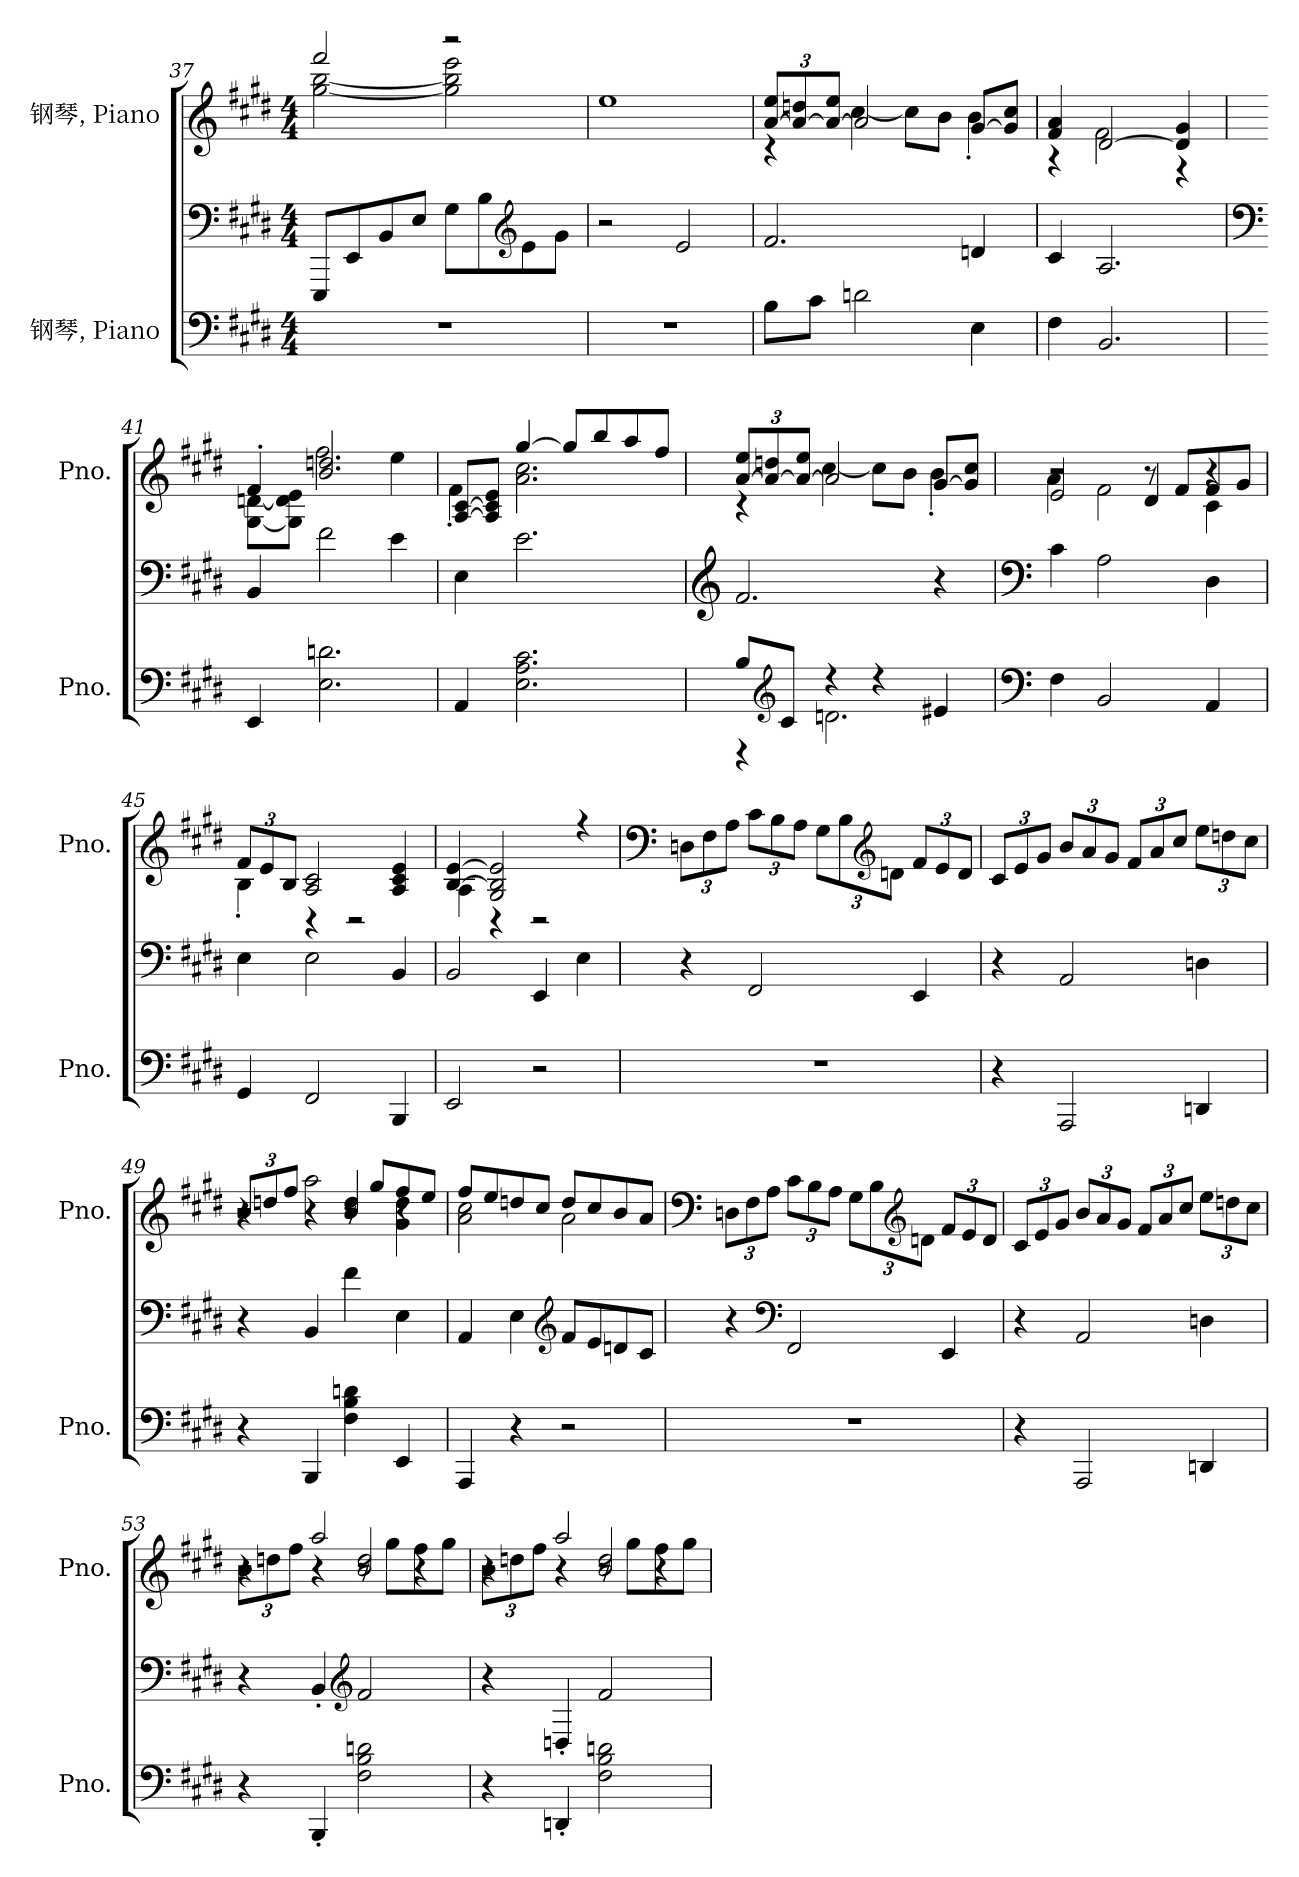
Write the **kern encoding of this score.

**kern	**kern	**kern
*part2	*part2	*part1
*staff3	*staff2	*staff1
*I"钢琴, Piano	*	*I"钢琴, Piano
*I'Pno.	*	*I'Pno.
!!LO:LB:g=z
*clefF4	*clefF4	*clefG2
*k[f#c#g#d#]	*k[f#c#g#d#]	*k[f#c#g#d#]
*M4/4	*M4/4	*M4/4
=37	=37	=37
*	*	*^
1r	8EEE/L	2fff#/	[2gg#\ [2bb\
.	8EE/	.	.
.	8BB/	.	.
.	8E/J	.	.
.	8G#\L	2r	2gg#\] 2bb\] 2eee\
.	8B\	.	.
*	*clefG2	*	*
.	8e\	.	.
.	8g#\J	.	.
*	*	*v	*v
=38	=38	=38
1r	2r	1ee
.	2e/	.
=39	=39	=39
*	*	*Xbrackettup
*	*	*^
8B\L	2.f#/	[12a/ 12ee/L	4r
.	.	12a/_ 12ddn/	.
8c#\J	.	.	.
.	.	12a/_ 12ee/J	.
2dn\	.	2a/]	[4cc#\
.	.	.	8cc#\L]
.	.	.	8b\J
4E\	4dn/	[8g#/L	4b'\
.	.	8g#/] 8cc#/J	.
=40	=40	=40	=40
4F#\	4c#/	4f#/ 4a/	4r
2.BB/	2.A/	[2d#/	2f#\
.	.	4d#/] 4g#/	4r
=41	=41	=41	=41
*	*clefF4	*	*
4EE/	4BB/	4f#'/	[8G#\ [8dn\L
.	.	.	8G#\] 8d\] 8e\J
2.E\ 2.dn\	2f#\	2.b/ 2.ddn/	2ff#\
.	4e\	.	4ee\
!!LO:LB:g=z	!!
=42	=42	=42	=42
4AA/	4E\	[8A/ [8c#/L	4f#'\
.	.	8A/] 8c#/] 8e/J	.
2.E\ 2.A\ 2.c#\	2.e\	[4gg#/	2.a\ 2.cc#\
.	.	8gg#/L]	.
.	.	8bb/	.
.	.	8aa/	.
.	.	8ff#/J	.
=43	=43	=43	=43
*	*clefG2	*	*
*^	*	*	*
8B/L	4r	2.f#/	[12a/ 12ee/L	4r
.	.	.	12a/_ 12ddn/	.
*clefG2	*	*	*	*
8c#/J	.	.	.	.
.	.	.	12a/_ 12ee/J	.
4r	2.dn\	.	2a/]	[4cc#\
4r	.	.	.	8cc#\L]
.	.	.	.	8b\J
4e#X/	.	4r	[8g#/L	4b'\
.	.	.	8g#/] 8cc#/J	.
*v	*v	*	*v	*v
=44	=44	=44
*clefF4	*clefF4	*
*	*	*^
*	*	*	*^
4F#\	4c#\	2e/	4a\	2r
2BB/	2A\	.	2f#\	.
.	.	8r	.	4d#/
.	.	8f#/L	.	.
4AA/	4D#\	8f#/	4c#\	4r
.	.	8g#/J	.	.
*	*	*	*v	*v
=45	=45	=45	=45
4GG#/	4E\	12f#/L	4B'\
.	.	12e/	.
.	.	12B/J	.
2FF#/	2E\	2A/ 2c#/	4r
.	.	.	2r
4BBB/	4BB/	4A/ 4c#/ 4e/	.
!!LO:LB:g=z	!!
=46	=46	=46	=46
2EE/	2BB/	[4B/ [4e/	4A\
.	.	2G#/ 2B/] 2e/]	4r
2r	4EE/	.	2r
.	4E\	4r	.
*	*	*v	*v
=47	=47	=47
*	*	*clefF4
1r	4r	12Dn\L
.	.	12F#\
.	.	12A\J
.	2FF#/	12c#\L
.	.	12B\
.	.	12A\J
.	.	12G#\L
.	.	12B\
*	*	*clefG2
.	.	12dn\J
.	4EE/	12f#/L
.	.	12e/
.	.	12d/J
=48	=48	=48
4r	4r	12c#/L
.	.	12e/
.	.	12g#/J
2AAA/	2AA/	12b/L
.	.	12a/
.	.	12g#/J
.	.	12f#/L
.	.	12a/
.	.	12cc#/J
4DDn/	4Dn\	12ee\L
.	.	12ddn\
.	.	12cc#\J
!!LO:PB:g=z
=49	=49	=49
*	*	*^
*	*	*	*^
4r	4r	12b/L	4r	2r
.	.	12ddn/	.	.
.	.	12ff#/J	.	.
4BBB/	4BB/	4r	2aa\	.
4F#\ 4B\ 4dn\	4f#\	8r	.	4b/ 4dd/
.	.	8gg#/L	.	.
4EE/	4E\	8ff#/	4g#\ 4dd\	4r
.	.	8ee/J	.	.
*	*	*	*v	*v
=50	=50	=50	=50
4AAA/	4AA/	8ff#/L	2a\ 2cc#\
.	.	8ee/	.
4r	4E\	8ddn/	.
.	.	8cc#/J	.
*	*clefG2	*	*
2r	8f#/L	8dd/L	2a\
.	8e/	8cc#/	.
.	8dn/	8b/	.
.	8c#/J	8a/J	.
*	*	*v	*v
=51	=51	=51
*	*	*clefF4
1r	4r	12Dn\L
.	.	12F#\
.	.	12A\J
*	*clefF4	*
.	2FF#/	12c#\L
.	.	12B\
.	.	12A\J
.	.	12G#\L
.	.	12B\
*	*	*clefG2
.	.	12dn\J
.	4EE/	12f#/L
.	.	12e/
.	.	12d/J
!!LO:LB:g=z
=52	=52	=52
4r	4r	12c#/L
.	.	12e/
.	.	12g#/J
2AAA/	2AA/	12b/L
.	.	12a/
.	.	12g#/J
.	.	12f#/L
.	.	12a/
.	.	12cc#/J
4DDn/	4Dn\	12ee\L
.	.	12ddn\
.	.	12cc#\J
=53	=53	=53
*	*	*^
*	*	*	*^
4r	4r	4r	12b\L	2r
.	.	.	12ddn\	.
.	.	.	12ff#\J	.
4BBB'/	4BB'/	2aa/	4r	.
*	*clefG2	*	*	*
2F#\ 2B\ 2dn\	2f#/	.	8r	2b/ 2dd/
.	.	.	8gg#\L	.
.	.	4r	8ff#\	.
.	.	.	8gg#\J	.
=54	=54	=54	=54	=54
4r	4r	4r	12b\L	2r
.	.	.	12ddn\	.
.	.	.	12ff#\J	.
4DDn'/	4Dn'/	2aa/	4r	.
2F#\ 2B\ 2dn\	2f#/	.	8r	2b/ 2dd/
.	.	.	8gg#\L	.
.	.	4r	8ff#\	.
.	.	.	8gg#\J	.
*	*	*v	*v	*v
=	=	=
*-	*-	*-
